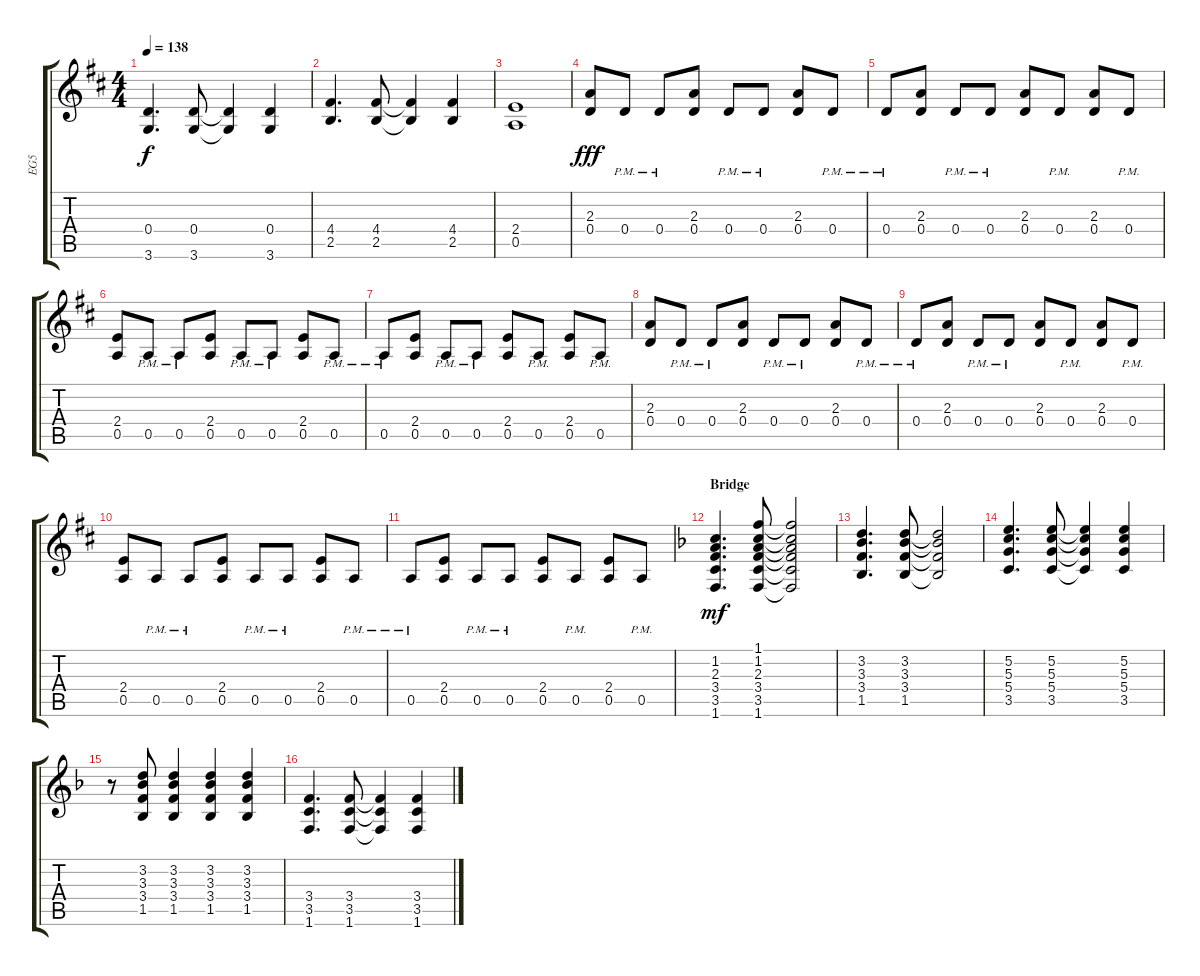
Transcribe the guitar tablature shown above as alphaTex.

\track ("EG5" "EG5") {instrument electricguitarmuted}
\staff {score tabs}
\tuning (E4 B3 G3 D3 A2 E2) {hide}
\ts (4 4)
\tempo 138
\clef g2
\ks d
(0.4 3.6).4{d dy f} (0.4 3.6).8 (0.4{t} 3.6{t}).4 (0.4 3.6).4 |
(4.4 2.5).4{d} (4.4 2.5).8 (4.4{t} 2.5{t}).4 (4.4 2.5).4 |
(2.4 0.5).1 |
(2.3 0.4).8{dy fff} 0.4{pm}.8 0.4{pm}.8 (2.3 0.4).8 0.4{pm}.8 0.4{pm}.8 (2.3 0.4).8 0.4{pm}.8 |
0.4{pm}.8 (2.3 0.4).8 0.4{pm}.8 0.4{pm}.8 (2.3 0.4).8 0.4{pm}.8 (2.3 0.4).8 0.4{pm}.8 |
(2.4 0.5).8 0.5{pm}.8 0.5{pm}.8 (2.4 0.5).8 0.5{pm}.8 0.5{pm}.8 (2.4 0.5).8 0.5{pm}.8 |
0.5{pm}.8 (2.4 0.5).8 0.5{pm}.8 0.5{pm}.8 (2.4 0.5).8 0.5{pm}.8 (2.4 0.5).8 0.5{pm}.8 |
(2.3 0.4).8 0.4{pm}.8 0.4{pm}.8 (2.3 0.4).8 0.4{pm}.8 0.4{pm}.8 (2.3 0.4).8 0.4{pm}.8 |
0.4{pm}.8 (2.3 0.4).8 0.4{pm}.8 0.4{pm}.8 (2.3 0.4).8 0.4{pm}.8 (2.3 0.4).8 0.4{pm}.8 |
(2.4 0.5).8 0.5{pm}.8 0.5{pm}.8 (2.4 0.5).8 0.5{pm}.8 0.5{pm}.8 (2.4 0.5).8 0.5{pm}.8 |
0.5{pm}.8 (2.4 0.5).8 0.5{pm}.8 0.5{pm}.8 (2.4 0.5).8 0.5{pm}.8 (2.4 0.5).8 0.5{pm}.8 |
\section ("" "Bridge")
\ks f
(1.2 2.3 3.4 3.5 1.6).4{d dy mf} (1.1 1.2 2.3 3.4 3.5 1.6).8 (1.1{t} 1.2{t} 2.3{t} 3.4{t} 3.5{t} 1.6{t}).2 |
(3.2 3.3 3.4 1.5).4{d} (3.2 3.3 3.4 1.5).8 (3.2{t} 3.3{t} 3.4{t} 1.5{t}).2 |
(5.2 5.3 5.4 3.5).4{d} (5.2 5.3 5.4 3.5).8 (5.2{t} 5.3{t} 5.4{t} 3.5{t}).4 (5.2 5.3 5.4 3.5).4 |
r.8 (3.2 3.3 3.4 1.5).8 (3.2 3.3 3.4 1.5).4 (3.2 3.3 3.4 1.5).4 (3.2 3.3 3.4 1.5).4 |
(3.4 3.5 1.6).4{d} (3.4 3.5 1.6).8 (3.4{t} 3.5{t} 1.6{t}).4 (3.4 3.5 1.6).4
